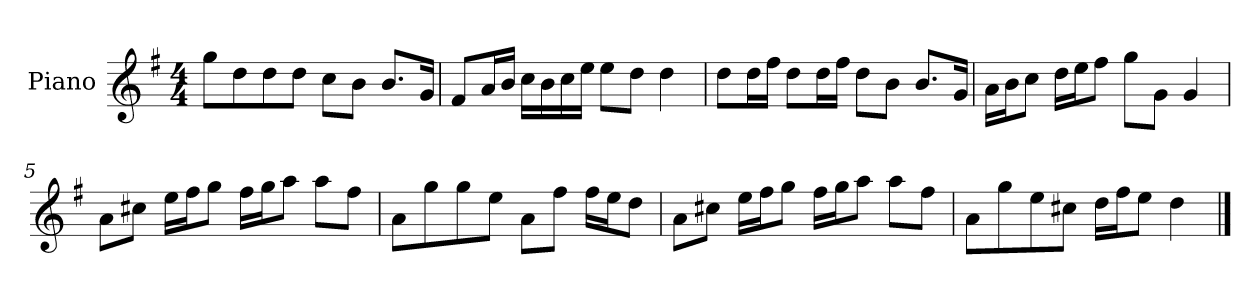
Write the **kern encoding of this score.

**kern
*part1
*staff1
*I"Piano
*I'P-no
*clefG2
*k[f#]
*M4/4
*MM90
=1
8gg\L
8dd\
8dd\
8dd\J
8cc\L
8b\J
8.b/L
16g/Jk
=2
8f#/L
16a/L
16b/JJ
16cc\LL
16b\
16cc\
16ee\JJ
8ee\L
8dd\J
4dd\
=3
8dd\L
16dd\L
16ff#\JJ
8dd\L
16dd\L
16ff#\JJ
8dd\L
8b\J
8.b/L
16g/Jk
=4
16a\LL
16b\J
8cc\J
16dd\LL
16ee\J
8ff#\J
8gg\L
8g\J
4g/
!!LO:LB:g=z
=5
8a\L
8cc#X\J
16ee\LL
16ff#\J
8gg\J
16ff#\LL
16gg\J
8aa\J
8aa\L
8ff#\J
=6
8a\L
8gg\
8gg\
8ee\J
8a\L
8ff#\J
16ff#\LL
16ee\J
8dd\J
=7
8a\L
8cc#X\J
16ee\LL
16ff#\J
8gg\J
16ff#\LL
16gg\J
8aa\J
8aa\L
8ff#\J
=8
8a\L
8gg\
8ee\
8cc#X\J
16dd\LL
16ff#\J
8ee\J
4dd\
==
*-
